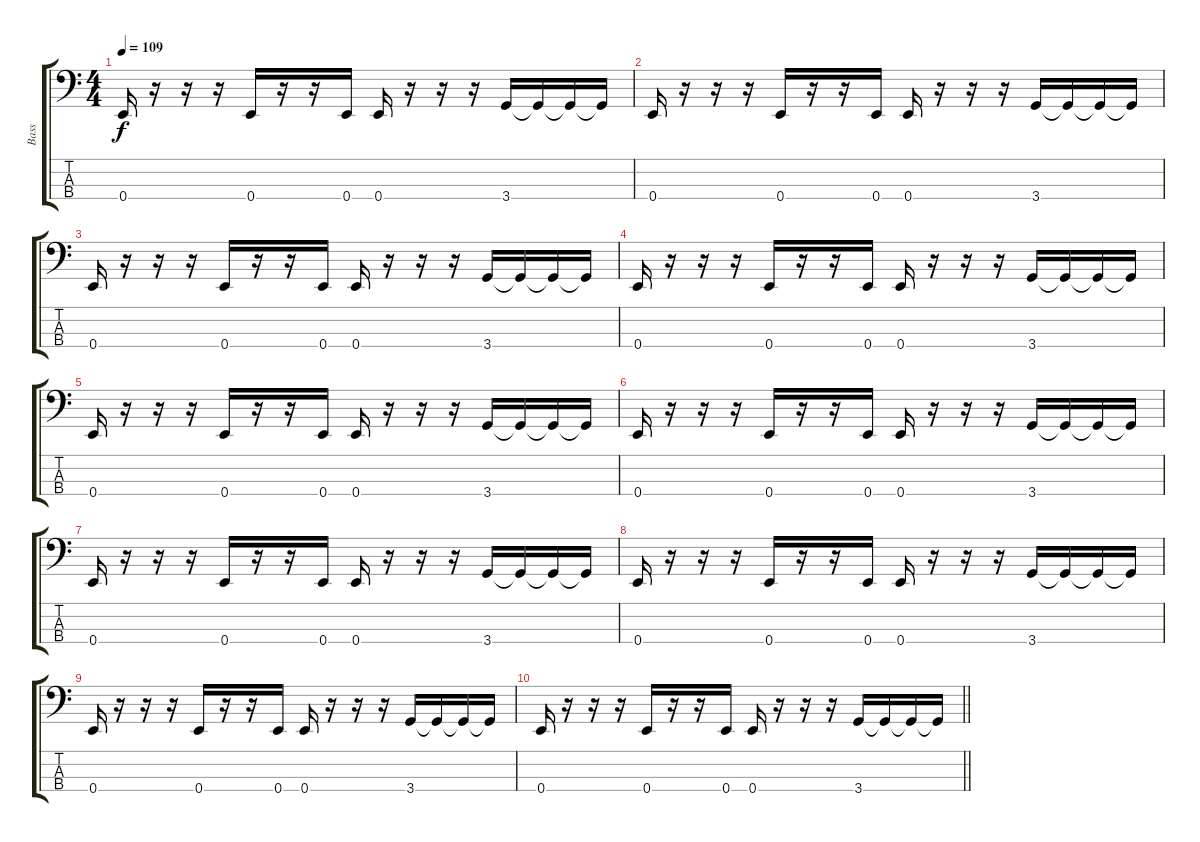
\track ("Bass" "Bass") {instrument electricbassfinger}
\staff {score tabs}
\tuning (G2 D2 A1 E1) {hide}
\ts (4 4)
\tempo 109
\clef f4
\ks c
0.4.16{dy f} r.16 r.16 r.16 0.4.16 r.16 r.16 0.4.16 0.4.16 r.16 r.16 r.16 3.4.16 3.4{t}.16 3.4{t}.16 3.4{t}.16 |
0.4.16 r.16 r.16 r.16 0.4.16 r.16 r.16 0.4.16 0.4.16 r.16 r.16 r.16 3.4.16 3.4{t}.16 3.4{t}.16 3.4{t}.16 |
0.4.16 r.16 r.16 r.16 0.4.16 r.16 r.16 0.4.16 0.4.16 r.16 r.16 r.16 3.4.16 3.4{t}.16 3.4{t}.16 3.4{t}.16 |
0.4.16 r.16 r.16 r.16 0.4.16 r.16 r.16 0.4.16 0.4.16 r.16 r.16 r.16 3.4.16 3.4{t}.16 3.4{t}.16 3.4{t}.16 |
0.4.16 r.16 r.16 r.16 0.4.16 r.16 r.16 0.4.16 0.4.16 r.16 r.16 r.16 3.4.16 3.4{t}.16 3.4{t}.16 3.4{t}.16 |
0.4.16 r.16 r.16 r.16 0.4.16 r.16 r.16 0.4.16 0.4.16 r.16 r.16 r.16 3.4.16 3.4{t}.16 3.4{t}.16 3.4{t}.16 |
0.4.16 r.16 r.16 r.16 0.4.16 r.16 r.16 0.4.16 0.4.16 r.16 r.16 r.16 3.4.16 3.4{t}.16 3.4{t}.16 3.4{t}.16 |
0.4.16 r.16 r.16 r.16 0.4.16 r.16 r.16 0.4.16 0.4.16 r.16 r.16 r.16 3.4.16 3.4{t}.16 3.4{t}.16 3.4{t}.16 |
0.4.16 r.16 r.16 r.16 0.4.16 r.16 r.16 0.4.16 0.4.16 r.16 r.16 r.16 3.4.16 3.4{t}.16 3.4{t}.16 3.4{t}.16 |
\barLineRight lightlight
0.4.16 r.16 r.16 r.16 0.4.16 r.16 r.16 0.4.16 0.4.16 r.16 r.16 r.16 3.4.16 3.4{t}.16 3.4{t}.16 3.4{t}.16
